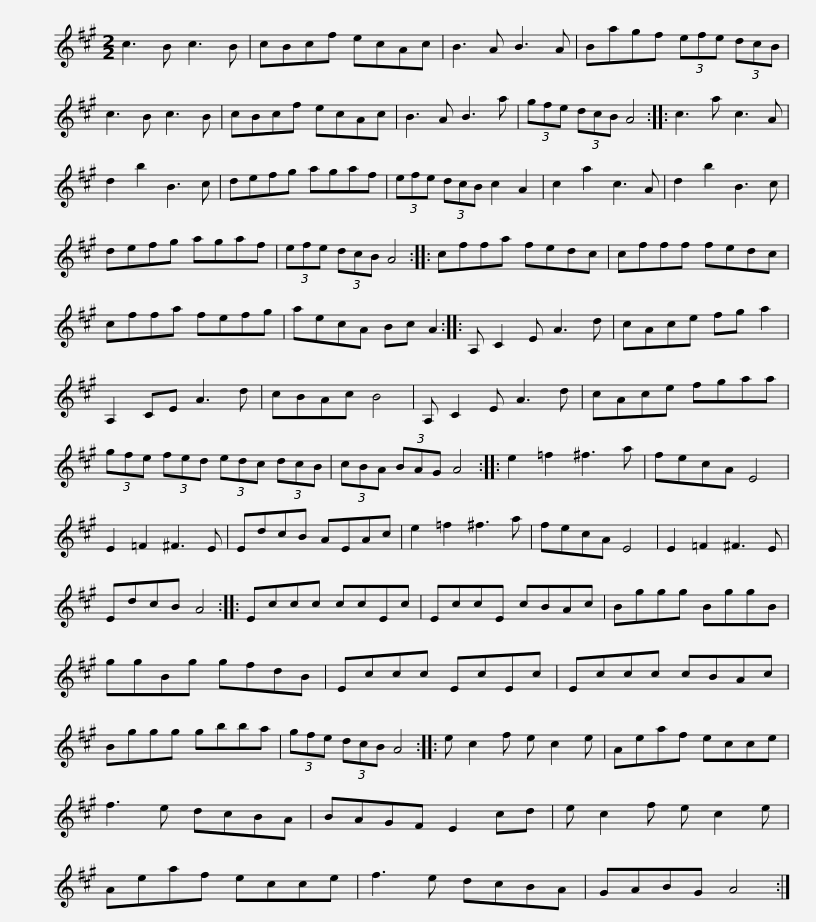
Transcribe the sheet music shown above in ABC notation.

X:1
L:1/8
M:2/2
I:linebreak $
K:A
V:1 treble
V:1
 c3 B c3 B | cBcf ecAc | B3 A B3 A | Bagf (3efe (3dcB | c3 B c3 B | %5
 cBcf ecAc |$ B3 A B3 a | (3gfe (3dcB A4 :: c3 a c3 A | d2 b2 B3 c | %10
 defg agaf | (3efe (3dcB c2 A2 |$ c2 a2 c3 A | d2 b2 B3 c | defg agaf | %15
 (3efe (3dcB A4 :: cffa fedc | cfff fedc |$ cffa fefg | aecA Bc A2 :: %20
 A, C2 E A3 d | cAce fg a2 | A,2 CE A3 d | cBAc B4 |$ A, C2 E A3 d | %25
 cAce fgaa | (3gfe (3fed (3edc (3dcB | (3cBA (3BAG A4 :: e2 =f2 ^f3 a |$ fecA E4 | %30
 E2 =F2 ^F3 E | EdcB AEAc | e2 =f2 ^f3 a | fecA E4 | E2 =F2 ^F3 E | %35
 EdcB A4 ::$ Eccc ccEc | EccE cBAc | Bggg BggB | ggBg gfdB | %40
 Eccc EcEc |$ Eccc cBAc | Bggg gbba | (3gfe (3dcB A4 :: e c2 f e c2 e | %45
 Aeaf ecce |$ f3 e dcBA | BAGF E2 cd | e c2 f e c2 e | Aeaf ecce | %50
 f3 e dcBA | GABG A4 :| %52
